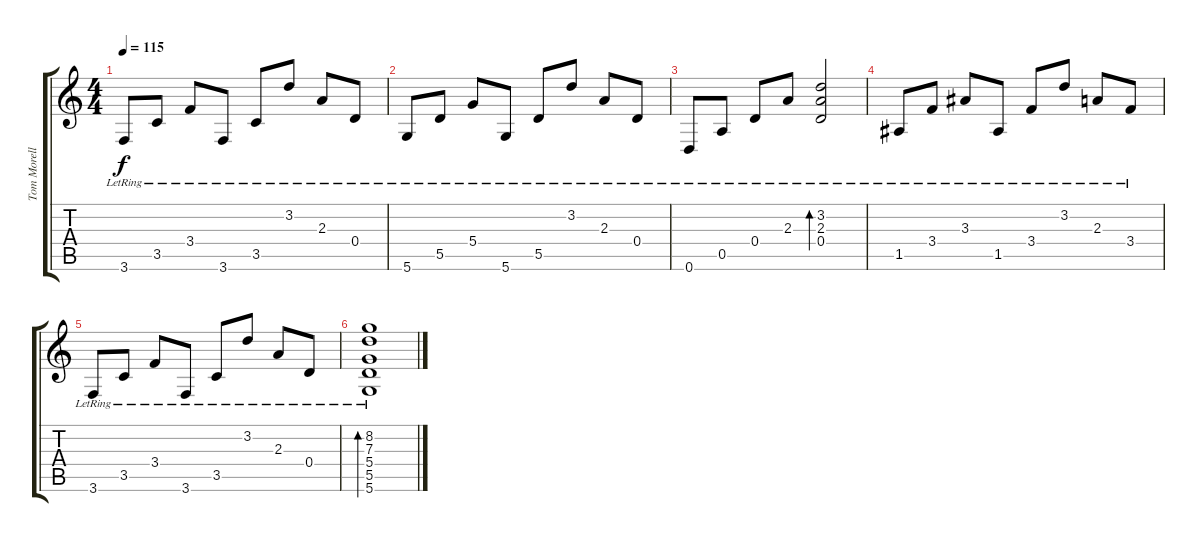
\track ("Tom Morello - Clean" "Tom Morell") {instrument electricguitarclean}
\staff {score tabs}
\tuning (E4 B3 G3 D3 A2 D2) {hide}
\ts (4 4)
\tempo 115
\clef g2
\ks c
3.6{lr}.8{dy f} 3.5{lr}.8 3.4{lr}.8 3.6{lr}.8 3.5{lr}.8 3.2{lr}.8 2.3{lr}.8 0.4{lr}.8 |
5.6{lr}.8 5.5{lr}.8 5.4{lr}.8 5.6{lr}.8 5.5{lr}.8 3.2{lr}.8 2.3{lr}.8 0.4{lr}.8 |
0.6{lr}.8 0.5{lr}.8 0.4{lr}.8 2.3{lr}.8 (3.2{lr} 2.3{lr} 0.4).2{bd 120} |
1.5{lr}.8 3.4{lr}.8 3.3{lr}.8 1.5{lr}.8 3.4{lr}.8 3.2{lr}.8 2.3{lr}.8 3.4{lr}.8 |
3.6{lr}.8 3.5{lr}.8 3.4{lr}.8 3.6{lr}.8 3.5{lr}.8 3.2{lr}.8 2.3{lr}.8 0.4{lr}.8 |
(8.2 7.3 5.4 5.5 5.6{lr}).1{bd 240}
